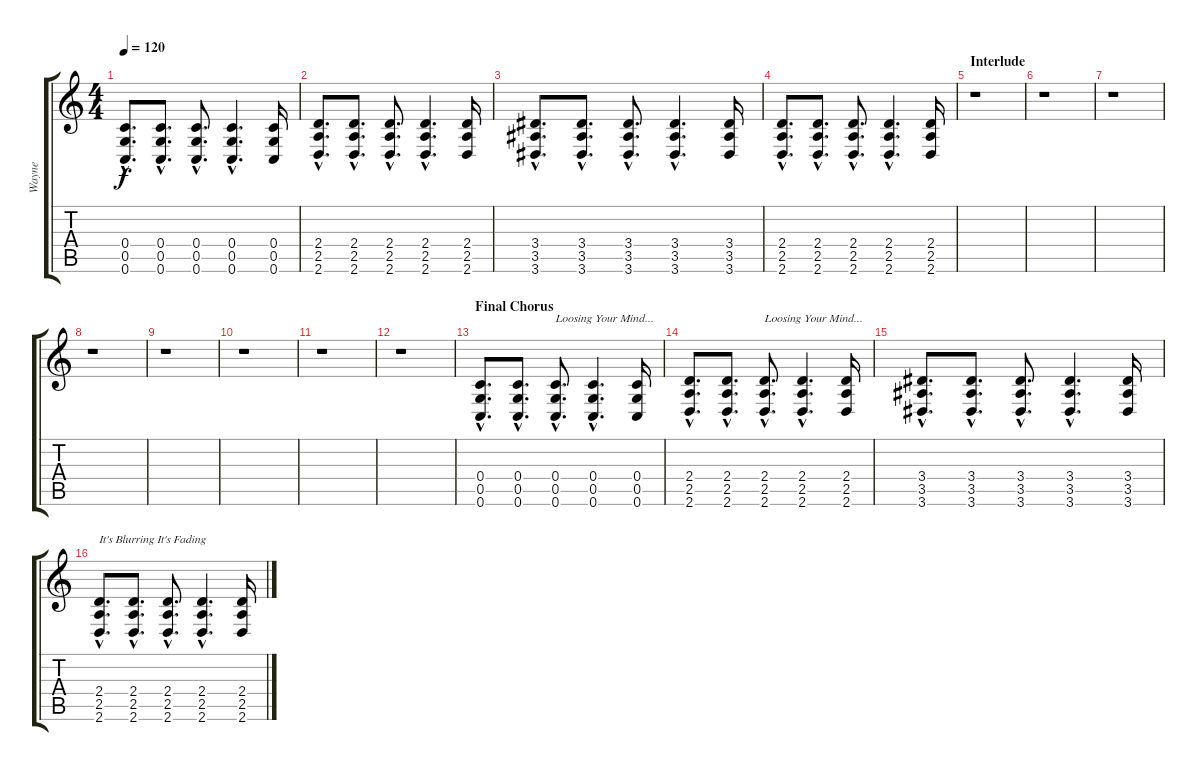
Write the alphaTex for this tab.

\track ("Wayne" "Wayne") {instrument distortionguitar}
\staff {score tabs}
\tuning (D4 A3 F3 C3 G2 C2) {hide}
\ts (4 4)
\tempo 120
\clef g2
\ks c
(0.4{hac} 0.5{hac} 0.6{hac}).8{d dy f} (0.4{hac} 0.5{hac} 0.6{hac}).8{d} (0.4{hac} 0.5{hac} 0.6{hac}).8{d} (0.4{hac} 0.5{hac} 0.6{hac}).4{d} (0.4 0.5 0.6).16 |
(2.4{hac} 2.5{hac} 2.6{hac}).8{d} (2.4{hac} 2.5{hac} 2.6{hac}).8{d} (2.4{hac} 2.5{hac} 2.6{hac}).8{d} (2.4{hac} 2.5{hac} 2.6{hac}).4{d} (2.4 2.5 2.6).16 |
(3.4{hac} 3.5{hac} 3.6{hac}).8{d} (3.4{hac} 3.5{hac} 3.6{hac}).8{d} (3.4{hac} 3.5{hac} 3.6{hac}).8{d} (3.4{hac} 3.5{hac} 3.6{hac}).4{d} (3.4 3.5 3.6).16 |
(2.4{hac} 2.5{hac} 2.6{hac}).8{d} (2.4{hac} 2.5{hac} 2.6{hac}).8{d} (2.4{hac} 2.5{hac} 2.6{hac}).8{d} (2.4{hac} 2.5{hac} 2.6{hac}).4{d} (2.4 2.5 2.6).16 |
\section ("" "Interlude")
r.1 |
r.1 |
r.1 |
r.1 |
r.1 |
r.1 |
r.1 |
r.1 |
\section ("" "Final Chorus")
(0.4{hac} 0.5{hac} 0.6{hac}).8{d} (0.4{hac} 0.5{hac} 0.6{hac}).8{d} (0.4{hac} 0.5{hac} 0.6{hac}).8{d txt "Loosing Your Mind..."} (0.4{hac} 0.5{hac} 0.6{hac}).4{d} (0.4 0.5 0.6).16 |
(2.4{hac} 2.5{hac} 2.6{hac}).8{d} (2.4{hac} 2.5{hac} 2.6{hac}).8{d} (2.4{hac} 2.5{hac} 2.6{hac}).8{d txt "Loosing Your Mind..."} (2.4{hac} 2.5{hac} 2.6{hac}).4{d} (2.4 2.5 2.6).16 |
(3.4{hac} 3.5{hac} 3.6{hac}).8{d} (3.4{hac} 3.5{hac} 3.6{hac}).8{d} (3.4{hac} 3.5{hac} 3.6{hac}).8{d} (3.4{hac} 3.5{hac} 3.6{hac}).4{d} (3.4 3.5 3.6).16 |
(2.4{hac} 2.5{hac} 2.6{hac}).8{d txt "It's Blurring It's Fading"} (2.4{hac} 2.5{hac} 2.6{hac}).8{d} (2.4{hac} 2.5{hac} 2.6{hac}).8{d} (2.4{hac} 2.5{hac} 2.6{hac}).4{d} (2.4 2.5 2.6).16
